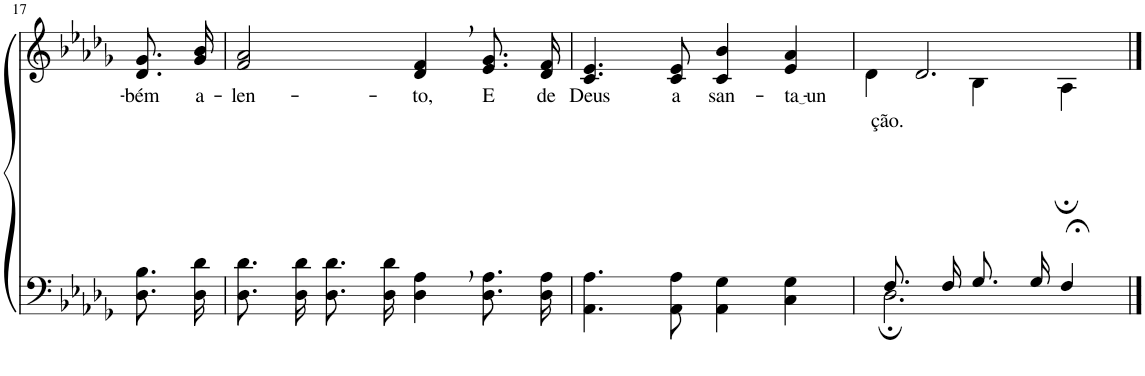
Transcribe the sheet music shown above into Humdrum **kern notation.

**kern	**kern	**text
*part2	*part1	*part1
*staff2	*staff1	*staff1
*I"Parte III e IV	*I"Parte I e II	*
!!LO:PB:g=z
*clefF4	*clefG2	*
*Trd-1c-2	*Trd-1c-2	*
*k[b-e-a-d-g-]	*k[b-e-a-d-g-]	*
*M4/4	*M4/4	*
=17	=17	=17
!	!	!LO:LY:b
8.D-\ 8.B-\L	8.d-/ 8.g-/L	-bém
!	!	!LO:LY:b
16D-\ 16d-\Jk	16g-/ 16b-/Jk	a-
=18	=18	=18
!	!	!LO:LY:b
8.D-\ 8.d-\L	2f/ 2a-/	-len-
16D-\ 16d-\Jk	.	.
8.D-\ 8.d-\L	.	.
16D-\ 16d-\Jk	.	.
!	!	!LO:LY:b
4D-\, 4A-\,	4d-/, 4f/,	-to,
!	!	!LO:LY:b
8.D-\ 8.A-\L	8.e-/ 8.g-/L	E
!	!	!LO:LY:b
16D-\ 16A-\Jk	16d-/ 16f/Jk	de
=19	=19	=19
!	!	!LO:LY:b
4.AA-\ 4.A-\	4.c/ 4.e-/	Deus
!	!	!LO:LY:b
8AA-\ 8A-\	8c/ 8e-/	a
!	!	!LO:LY:b
4AA-\ 4G-\	4c/ 4b-/	san-
!	!	!LO:LY:b
4C\ 4G-\	4e-/ 4a-/	ta un
=20	=20	=20
*^	*^	*
!	!	!LO:TX:b:t=ção.	!	!
8.F/L	2.D-;\	2.d-/	4d-\	.
16F/Jk	.	.	.	.
8.G-/L	.	.	4B-\	.
16G-/Jk	.	.	.	.
4F;</	.	.	4A-;\	.
*v	*v	*	*	*
*	*v	*v	*
==	==	==
*-	*-	*-
